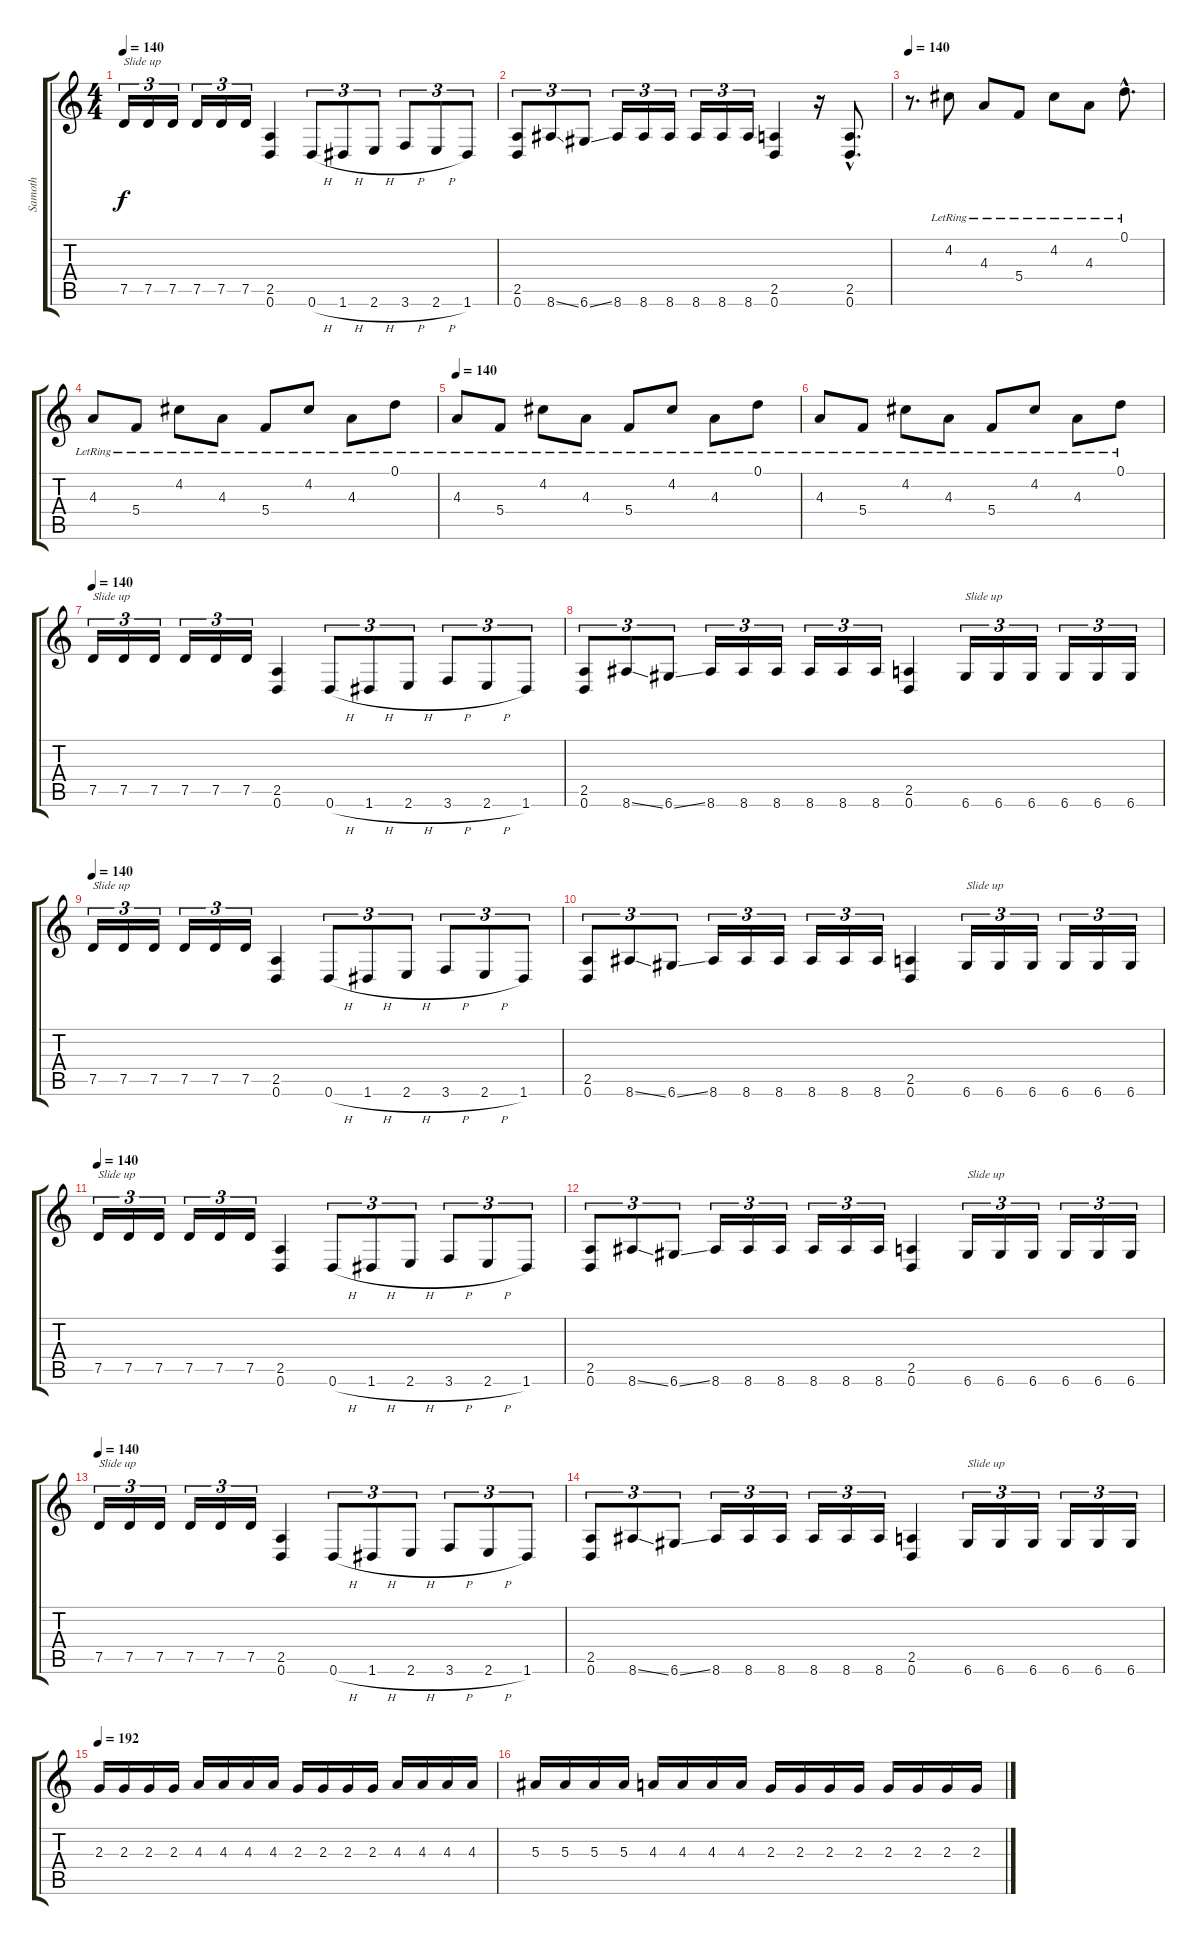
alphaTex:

\track ("Samoth" "Samoth") {instrument distortionguitar}
\staff {score tabs}
\tuning (D4 A3 F3 C3 G2 D2) {hide}
\ts (4 4)
\tempo 140
\clef g2
\ks c
7.5.16{tu (3 2) txt "Slide up" dy f} 7.5.16{tu (3 2)} 7.5.16{tu (3 2)} 7.5.16{tu (3 2)} 7.5.16{tu (3 2)} 7.5.16{tu (3 2)} (2.5 0.6).4 0.6{h}.8{tu (3 2)} 1.6{h}.8{tu (3 2)} 2.6{h}.8{tu (3 2)} 3.6{h}.8{tu (3 2)} 2.6{h}.8{tu (3 2)} 1.6.8{tu (3 2)} |
(2.5 0.6).8{tu (3 2)} 8.6{ss}.8{tu (3 2)} 6.6{ss}.8{tu (3 2)} 8.6.16{tu (3 2)} 8.6.16{tu (3 2)} 8.6.16{tu (3 2)} 8.6.16{tu (3 2)} 8.6.16{tu (3 2)} 8.6.16{tu (3 2)} (2.5 0.6).4 r.16 (2.5{hac} 0.6{hac}).8{d} |
\tempo 140
r.8{d} 4.2{lr}.8 4.3{lr}.8 5.4{lr}.8 4.2{lr}.8 4.3{lr}.8 0.1{hac lr}.8{d} |
4.3{lr}.8 5.4{lr}.8 4.2{lr}.8 4.3{lr}.8 5.4{lr}.8 4.2{lr}.8 4.3{lr}.8 0.1{lr}.8 |
\tempo 140
4.3{lr}.8 5.4{lr}.8 4.2{lr}.8 4.3{lr}.8 5.4{lr}.8 4.2{lr}.8 4.3{lr}.8 0.1{lr}.8 |
4.3{lr}.8 5.4{lr}.8 4.2{lr}.8 4.3{lr}.8 5.4{lr}.8 4.2{lr}.8 4.3{lr}.8 0.1{lr}.8 |
\tempo 140
7.5.16{tu (3 2) txt "Slide up"} 7.5.16{tu (3 2)} 7.5.16{tu (3 2)} 7.5.16{tu (3 2)} 7.5.16{tu (3 2)} 7.5.16{tu (3 2)} (2.5 0.6).4 0.6{h}.8{tu (3 2)} 1.6{h}.8{tu (3 2)} 2.6{h}.8{tu (3 2)} 3.6{h}.8{tu (3 2)} 2.6{h}.8{tu (3 2)} 1.6.8{tu (3 2)} |
(2.5 0.6).8{tu (3 2)} 8.6{ss}.8{tu (3 2)} 6.6{ss}.8{tu (3 2)} 8.6.16{tu (3 2)} 8.6.16{tu (3 2)} 8.6.16{tu (3 2)} 8.6.16{tu (3 2)} 8.6.16{tu (3 2)} 8.6.16{tu (3 2)} (2.5 0.6).4 6.6.16{tu (3 2) txt "Slide up"} 6.6.16{tu (3 2)} 6.6.16{tu (3 2)} 6.6.16{tu (3 2)} 6.6.16{tu (3 2)} 6.6.16{tu (3 2)} |
\tempo 140
7.5.16{tu (3 2) txt "Slide up"} 7.5.16{tu (3 2)} 7.5.16{tu (3 2)} 7.5.16{tu (3 2)} 7.5.16{tu (3 2)} 7.5.16{tu (3 2)} (2.5 0.6).4 0.6{h}.8{tu (3 2)} 1.6{h}.8{tu (3 2)} 2.6{h}.8{tu (3 2)} 3.6{h}.8{tu (3 2)} 2.6{h}.8{tu (3 2)} 1.6.8{tu (3 2)} |
(2.5 0.6).8{tu (3 2)} 8.6{ss}.8{tu (3 2)} 6.6{ss}.8{tu (3 2)} 8.6.16{tu (3 2)} 8.6.16{tu (3 2)} 8.6.16{tu (3 2)} 8.6.16{tu (3 2)} 8.6.16{tu (3 2)} 8.6.16{tu (3 2)} (2.5 0.6).4 6.6.16{tu (3 2) txt "Slide up"} 6.6.16{tu (3 2)} 6.6.16{tu (3 2)} 6.6.16{tu (3 2)} 6.6.16{tu (3 2)} 6.6.16{tu (3 2)} |
\tempo 140
7.5.16{tu (3 2) txt "Slide up"} 7.5.16{tu (3 2)} 7.5.16{tu (3 2)} 7.5.16{tu (3 2)} 7.5.16{tu (3 2)} 7.5.16{tu (3 2)} (2.5 0.6).4 0.6{h}.8{tu (3 2)} 1.6{h}.8{tu (3 2)} 2.6{h}.8{tu (3 2)} 3.6{h}.8{tu (3 2)} 2.6{h}.8{tu (3 2)} 1.6.8{tu (3 2)} |
(2.5 0.6).8{tu (3 2)} 8.6{ss}.8{tu (3 2)} 6.6{ss}.8{tu (3 2)} 8.6.16{tu (3 2)} 8.6.16{tu (3 2)} 8.6.16{tu (3 2)} 8.6.16{tu (3 2)} 8.6.16{tu (3 2)} 8.6.16{tu (3 2)} (2.5 0.6).4 6.6.16{tu (3 2) txt "Slide up"} 6.6.16{tu (3 2)} 6.6.16{tu (3 2)} 6.6.16{tu (3 2)} 6.6.16{tu (3 2)} 6.6.16{tu (3 2)} |
\tempo 140
7.5.16{tu (3 2) txt "Slide up"} 7.5.16{tu (3 2)} 7.5.16{tu (3 2)} 7.5.16{tu (3 2)} 7.5.16{tu (3 2)} 7.5.16{tu (3 2)} (2.5 0.6).4 0.6{h}.8{tu (3 2)} 1.6{h}.8{tu (3 2)} 2.6{h}.8{tu (3 2)} 3.6{h}.8{tu (3 2)} 2.6{h}.8{tu (3 2)} 1.6.8{tu (3 2)} |
(2.5 0.6).8{tu (3 2)} 8.6{ss}.8{tu (3 2)} 6.6{ss}.8{tu (3 2)} 8.6.16{tu (3 2)} 8.6.16{tu (3 2)} 8.6.16{tu (3 2)} 8.6.16{tu (3 2)} 8.6.16{tu (3 2)} 8.6.16{tu (3 2)} (2.5 0.6).4 6.6.16{tu (3 2) txt "Slide up"} 6.6.16{tu (3 2)} 6.6.16{tu (3 2)} 6.6.16{tu (3 2)} 6.6.16{tu (3 2)} 6.6.16{tu (3 2)} |
\tempo 192
2.3.16 2.3.16 2.3.16 2.3.16 4.3.16 4.3.16 4.3.16 4.3.16 2.3.16 2.3.16 2.3.16 2.3.16 4.3.16 4.3.16 4.3.16 4.3.16 |
5.3.16 5.3.16 5.3.16 5.3.16 4.3.16 4.3.16 4.3.16 4.3.16 2.3.16 2.3.16 2.3.16 2.3.16 2.3.16 2.3.16 2.3.16 2.3.16
